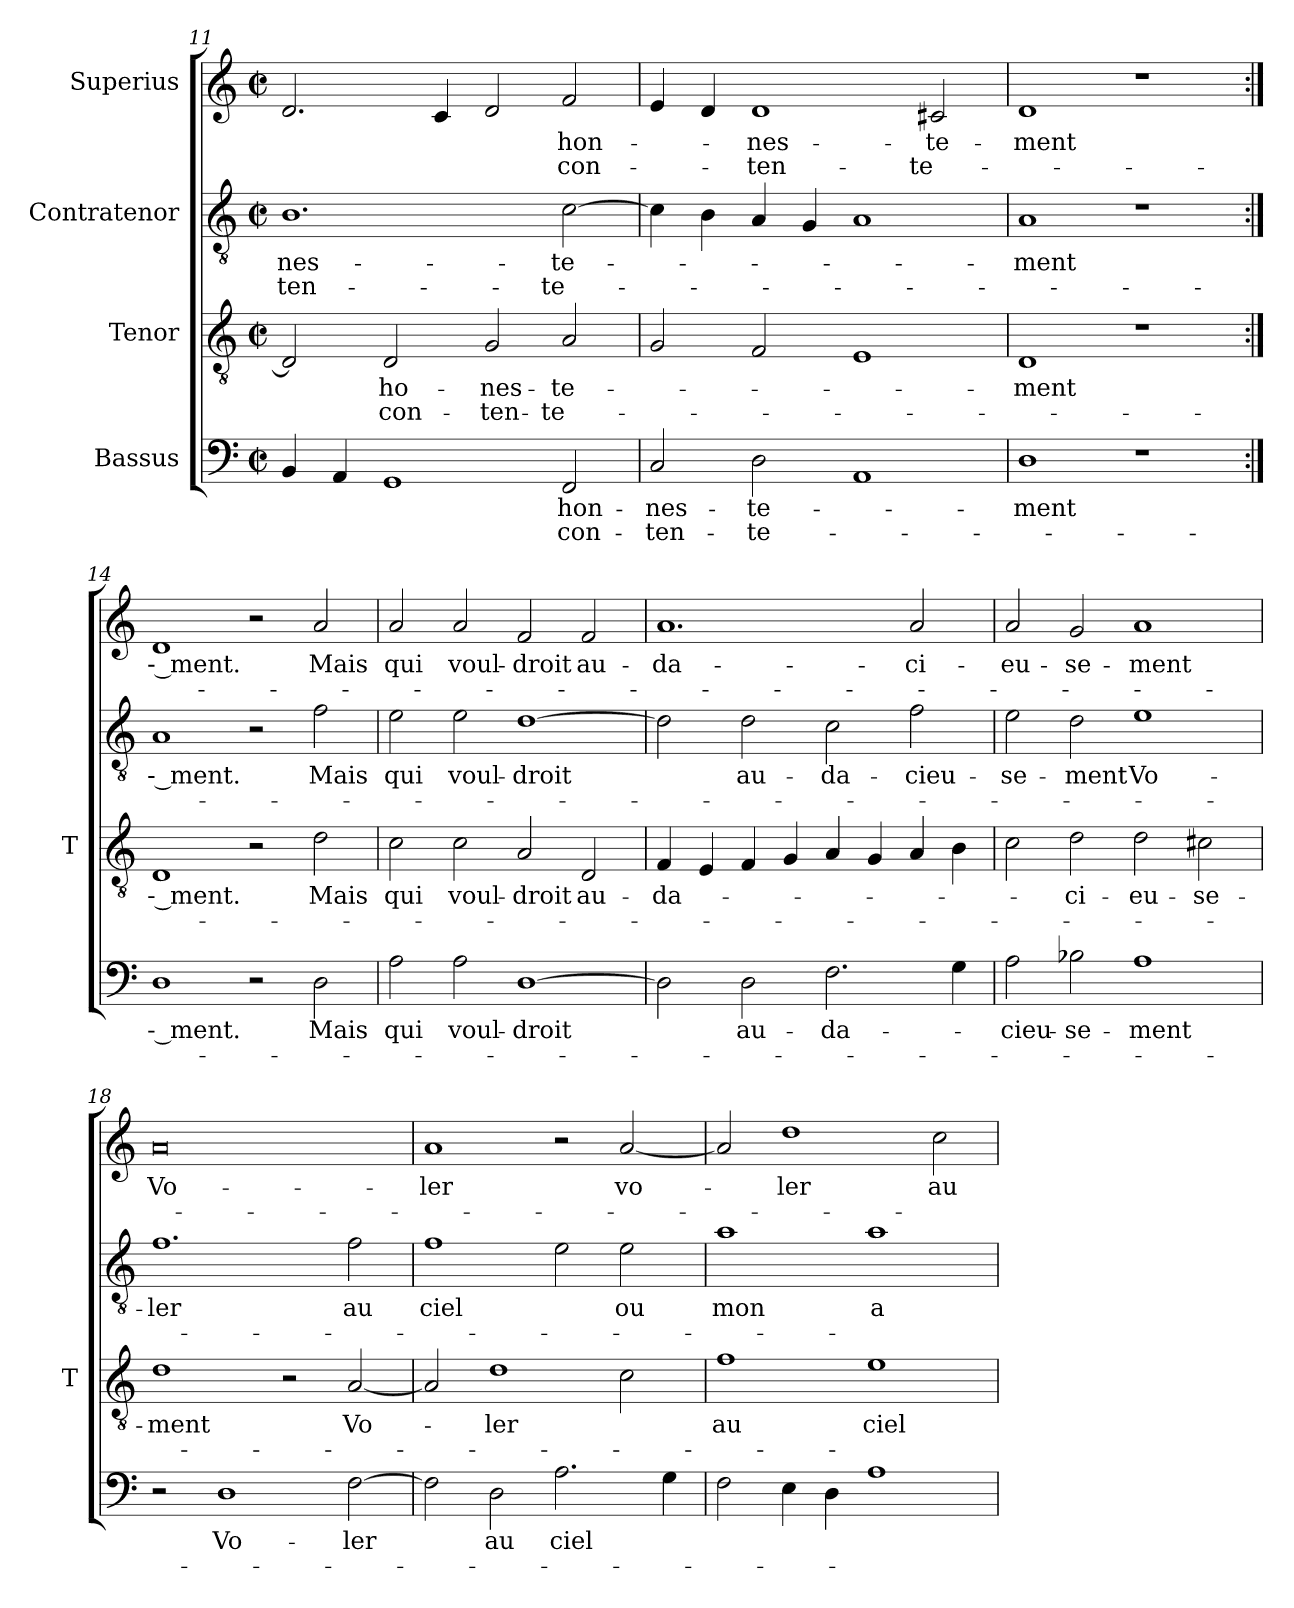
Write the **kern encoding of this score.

**kern	**text	**text	**kern	**text	**text	**kern	**text	**text	**kern	**text	**text
*part4	*part4	*part4	*part3	*part3	*part3	*part2	*part2	*part2	*part1	*part1	*part1
*staff4	*staff4	*staff4	*staff3	*staff3	*staff3	*staff2	*staff2	*staff2	*staff1	*staff1	*staff1
*I"Bassus	*	*	*I"Tenor	*	*	*I"Contratenor	*	*	*I"Superius	*	*
*	*	*	*I'T	*	*	*	*	*	*	*	*
*clefF4	*	*	*clefGv2	*	*	*clefGv2	*	*	*clefG2	*	*
*k[]	*	*	*k[]	*	*	*k[]	*	*	*k[]	*	*
*C:	*	*	*C:	*	*	*C:	*	*	*C:	*	*
*M2/2	*	*	*M2/2	*	*	*M2/2	*	*	*M2/2	*	*
*met(c|)	*	*	*met(c|)	*	*	*met(c|)	*	*	*met(c|)	*	*
=11	=11	=11	=11	=11	=11	=11	=11	=11	=11	=11	=11
4BB	.	.	2D]	.	.	1.B	nes-	ten-	2.d	.	.
4AA	.	.	.	.	.	.	.	.	.	.	.
1GG	.	.	2D	ho-	con-	.	.	.	.	.	.
.	.	.	.	.	.	.	.	.	4c	.	.
.	.	.	2G	nes-	ten-	.	.	.	2d	.	.
2FF	hon-	con-	2A	te-	te-	[2c	te-	te-	2f	hon-	con-
=12	=12	=12	=12	=12	=12	=12	=12	=12	=12	=12	=12
2C	nes-	ten-	2G	.	.	4c]	.	.	4e	.	.
.	.	.	.	.	.	4B	.	.	4d	.	.
2D	te-	te-	2F	.	.	4A	.	.	1d	nes-	ten-
.	.	.	.	.	.	4G	.	.	.	.	.
1AA	.	.	1E	.	.	1A	.	.	.	.	.
.	.	.	.	.	.	.	.	.	2c#X	te-	te-
=13	=13	=13	=13	=13	=13	=13	=13	=13	=13	=13	=13
1D	-ment	.	1D	-ment	.	1A	-ment	.	1d	-ment	.
1r	.	.	1r	.	.	1r	.	.	1r	.	.
!!LO:LB:g=z
=14:|!	=14:|!	=14:|!	=14:|!	=14:|!	=14:|!	=14:|!	=14:|!	=14:|!	=14:|!	=14:|!	=14:|!
1D	-- ment.	.	1D	-- ment.	.	1A	-- ment.	.	1d	-- ment.	.
2r	.	.	2r	.	.	2r	.	.	2r	.	.
2D	-Mais	.	2d	-Mais	.	2f	-Mais	.	2a	-Mais	.
!!LO:PB:g=z
=15	=15	=15	=15	=15	=15	=15	=15	=15	=15	=15	=15
2A	-qui	.	2c	-qui	.	2e	-qui	.	2a	-qui	.
2A	voul-	.	2c	voul-	.	2e	voul-	.	2a	voul-	.
[1D	-droit	.	2A	-droit	.	[1d	-droit	.	2f	-droit	.
.	.	.	2D	au-	.	.	.	.	2f	au-	.
=16	=16	=16	=16	=16	=16	=16	=16	=16	=16	=16	=16
2D]	.	.	4F	da-	.	2d]	.	.	1.a	da-	.
.	.	.	4E	.	.	.	.	.	.	.	.
2D	au-	.	4F	.	.	2d	au-	.	.	.	.
.	.	.	4G	.	.	.	.	.	.	.	.
2.F	da-	.	4A	.	.	2c	da-	.	.	.	.
.	.	.	4G	.	.	.	.	.	.	.	.
.	.	.	4A	.	.	2f	cieu-	.	2a	ci-	.
4G	.	.	4B	.	.	.	.	.	.	.	.
=17	=17	=17	=17	=17	=17	=17	=17	=17	=17	=17	=17
2A	cieu-	.	2c	.	.	2e	se-	.	2a	eu-	.
2B-X	se-	.	2d	ci-	.	2d	-ment	.	2g	se-	.
1A	-ment	.	2d	eu-	.	1e	Vo-	.	1a	-ment	.
.	.	.	2c#X	se-	.	.	.	.	.	.	.
=18	=18	=18	=18	=18	=18	=18	=18	=18	=18	=18	=18
2r	.	.	1d	-ment	.	1.f	-ler	.	0a	Vo-	.
1D	Vo-	.	.	.	.	.	.	.	.	.	.
.	.	.	2r	.	.	.	.	.	.	.	.
[2F	-ler	.	[2A	Vo-	.	2f	-au	.	.	.	.
!!LO:LB:g=z
=19	=19	=19	=19	=19	=19	=19	=19	=19	=19	=19	=19
2F]	.	.	2A]	.	.	1f	-ciel	.	1a	-ler	.
2D	-au	.	1d	-ler	.	.	.	.	.	.	.
2.A	-ciel	.	.	.	.	2e	.	.	2r	.	.
.	.	.	2c	.	.	2e	-ou	.	[2a	vo-	.
4G	.	.	.	.	.	.	.	.	.	.	.
=20	=20	=20	=20	=20	=20	=20	=20	=20	=20	=20	=20
2F	.	.	1f	-au	.	1a	-mon	.	2a]	.	.
4E	.	.	.	.	.	.	.	.	1dd	-ler	.
4D	.	.	.	.	.	.	.	.	.	.	.
1A	.	.	1e	-ciel	.	1a	a-	.	.	.	.
.	.	.	.	.	.	.	.	.	2cc	-au	.
=	=	=	=	=	=	=	=	=	=	=	=
*-	*-	*-	*-	*-	*-	*-	*-	*-	*-	*-	*-
